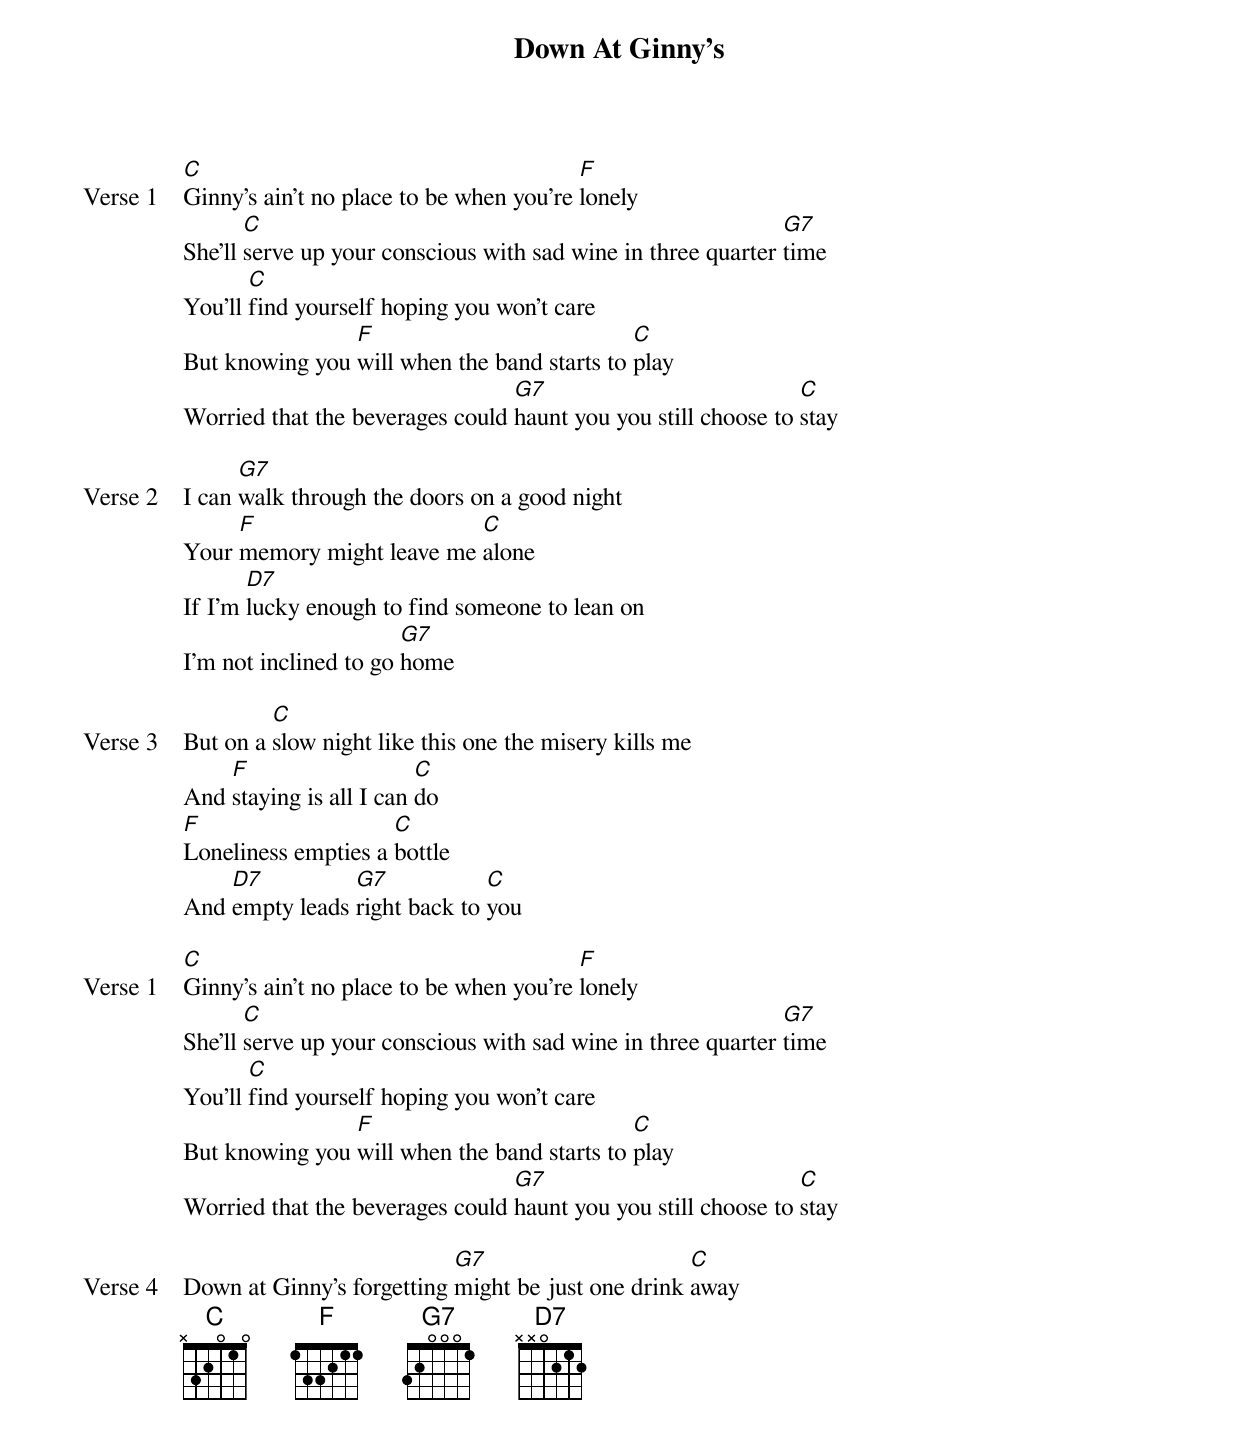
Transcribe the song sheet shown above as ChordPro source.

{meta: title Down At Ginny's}
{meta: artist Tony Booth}
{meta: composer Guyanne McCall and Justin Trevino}

{start_of_verse: Verse 1}
[C]Ginny's ain't no place to be when you're [F]lonely
She'll [C]serve up your conscious with sad wine in three quarter [G7]time
You'll [C]find yourself hoping you won't care
But knowing you [F]will when the band starts to [C]play
Worried that the beverages could [G7]haunt you you still choose to [C]stay
{end_of_verse}

{start_of_verse: Verse 2}
I can [G7]walk through the doors on a good night
Your [F]memory might leave me [C]alone
If I'm [D7]lucky enough to find someone to lean on
I'm not inclined to go [G7]home
{end_of_verse}

{start_of_verse: Verse 3}
But on a [C]slow night like this one the misery kills me
And [F]staying is all I can [C]do
[F]Loneliness empties a [C]bottle
And [D7]empty leads [G7]right back to [C]you
{end_of_verse}

{start_of_verse: Verse 1}
[C]Ginny's ain't no place to be when you're [F]lonely
She'll [C]serve up your conscious with sad wine in three quarter [G7]time
You'll [C]find yourself hoping you won't care
But knowing you [F]will when the band starts to [C]play
Worried that the beverages could [G7]haunt you you still choose to [C]stay
{end_of_verse}

{start_of_verse: Verse 4}
Down at Ginny's forgetting [G7]might be just one drink [C]away
{end_of_verse}
